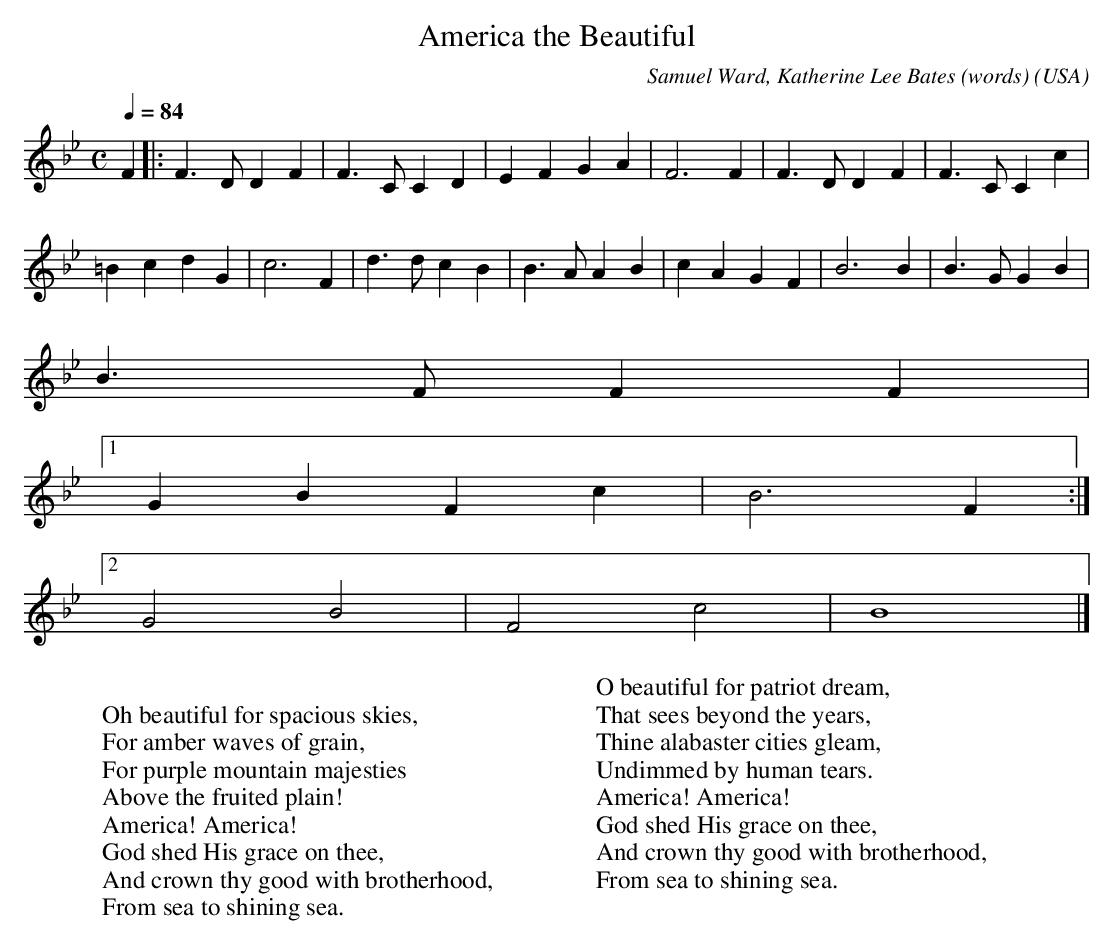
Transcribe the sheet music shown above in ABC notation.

X:1
T:America the Beautiful
C:Samuel Ward, Katherine Lee Bates (words)
O:USA
M:C
L:1/4
Q:1/4=84
K:Bb
F |: F>D D F | F>C C D | E F G A | F3 F | F>D D F | F>C C c |
=B c d G | c3 F | d>d c B | B>A A B | c A G F | B3 B | B>G G B |
B>F F F |
[1 G B F c | B3 F :|
[2 G2 B2 | F2 c2 | B4 |]
W:
W:Oh beautiful for spacious skies,
W:For amber waves of grain,
W:For purple mountain majesties
W:Above the fruited plain!
W:America! America!
W:God shed His grace on thee,
W:And crown thy good with brotherhood,
W:From sea to shining sea.
W:
W:O beautiful for patriot dream,
W:That sees beyond the years,
W:Thine alabaster cities gleam,
W:Undimmed by human tears.
W:America! America!
W:God shed His grace on thee,
W:And crown thy good with brotherhood,
W:From sea to shining sea.
